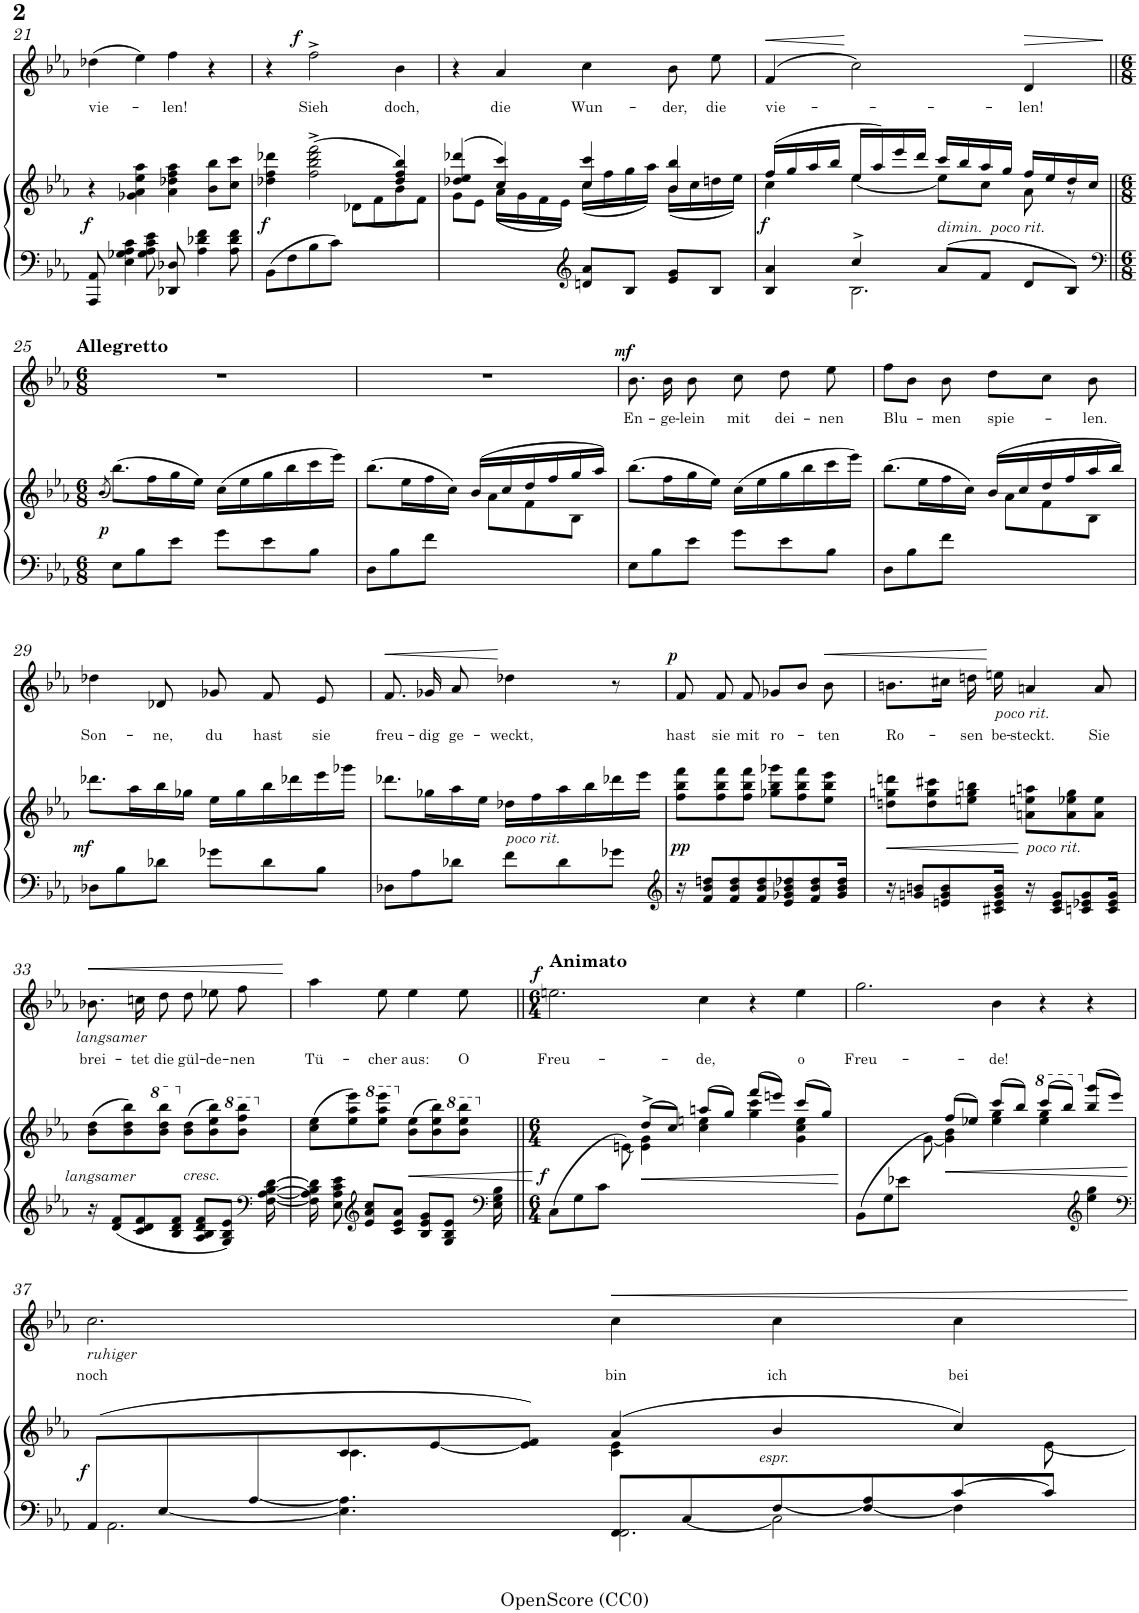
**kern	**kern	**dynam	**kern	**text	**dynam
*part2	*part2	*part2	*part1	*part1	*part1
*staff3	*staff2	*staff2/3	*staff1	*staff1	*staff1
*I"Piano	*	*	*I"Gesang Voice	*	*
*I'Pno	*	*	*	*	*
!!LO:PB:g=z
*clefF4	*clefG2	*	*clefG2	*	*
*k[b-e-a-]	*k[b-e-a-]	*	*k[b-e-a-]	*	*
*M4/4	*M4/4	*	*M4/4	*	*
*met(c)	*met(c)	*	*met(c)	*	*
=21	=21	=21	=21	=21	=21
!	!	!LO:DY:b	!	!LO:LY:b	!
8AAA-/ 8AA-/	4r	f	(4dd-X\	vie-	.
4E-\ 4G-X\ 4A-\ 4c\	.	.	.	.	.
.	4g-X\ 4a-\ 4ee-\ 4aa-\	.	4ee-\)	.	.
8G-\ 8A-\ 8c\ 8e-\	.	.	.	.	.
!	!	!	!	!LO:LY:b	!
8DD-X/ 8D-X/	4a-\ 4dd-X\ 4ff\ 4aa-\	.	4ff\	-len!	.
4A-\ 4d-X\ 4f\	.	.	.	.	.
.	8b-\ 8bb-\L	.	4r	.	.
8A-\ 8d-\ 8f\	8cc\ 8ccc\J	.	.	.	.
=22	=22	=22	=22	=22	=22
*	*^	*	*	*	*
!	!	!	!LO:DY:b	!	!	!
8BB-\L	4dd-X\ 4ff\ 4ddd-X\	2ryy	f	4r	.	.
8F\	.	.	.	.	.	.
!	!	!	!	!	!LO:LY:b	!LO:DY:a
8B-\	(2ff\^ 2bb-\^ 2ddd-\^ 2fff\^	.	.	2ff^\	Sieh	f
8c\J	.	.	.	.	.	.
2ryy	.	(<8d-X\L	.	.	.	.
.	.	8f\	.	.	.	.
!	!	!	!	!	!LO:LY:b	!
.	4dd-/ 4ff/ 4bb-/)	8b-\	.	4b-\	doch,	.
.	.	8f\J)	.	.	.	.
=23	=23	=23	=23	=23	=23	=23
*	*	*^	*	*	*	*
2ryy	(>4dd-X/ 4ee-/ 4ddd-X/	2ryy	8g\L	.	4r	.	.
.	.	.	8e-\J	.	.	.	.
!	!	!	!	!	!	!LO:LY:b	!
.	4cc/ 4ccc/)	.	(<16a-\LL	.	4a-/	die	.
.	.	.	16g\	.	.	.	.
.	.	.	16f\	.	.	.	.
.	.	.	16e-\JJ)	.	.	.	.
*clefG2	*	*	*	*	*	*	*
!	!	!	!	!	!	!LO:LY:b	!
8dn/ 8a-/L	4cc/ 4ccc/	(16cc\LL	2ryy	.	4cc\	Wun-	.
.	.	16ff\	.	.	.	.	.
8B-/J	.	16gg\	.	.	.	.	.
.	.	16aa-\JJ)	.	.	.	.	.
!	!	!	!	!	!	!LO:LY:b	!
8e-/ 8g/L	4b-/ 4bb-/	(16b-\LL	.	.	8b-\	-der,	.
.	.	16cc\	.	.	.	.	.
!	!	!	!	!	!	!LO:LY:b	!
8B-/J	.	16ddn\	.	.	8ee-\	die	.
.	.	16ee-\JJ)	.	.	.	.	.
*	*	*v	*v	*	*	*	*
=24	=24	=24	=24	=24	=24	=24
*^	*	*	*	*	*	*
!	!	!	!	!LO:DY:b	!	!LO:LY:b	!LO:HP:b
4B-/ 4a-/	4ryy	(16ff/LL	4cc\	f	(4f/	vie-	<
.	.	16gg/	.	.	.	.	.
.	.	16aa-/	.	.	.	.	.
.	.	16bb-/JJ	.	.	.	.	.
4cc^/	2.B-\	16ee-/LL	[4ee-\	.	2cc\)	.	[
.	.	16aa-/)	.	.	.	.	.
.	.	16eee-/	.	.	.	.	.
.	.	16ddd/JJ	.	.	.	.	.
!	!	!LO:TX:b:i:t=dimin.  poco rit.	!	!	!	!	!
8a-/L	.	16ccc/LL	8ee-\L]	.	.	.	.
.	.	16bb-/	.	.	.	.	.
8f/J	.	16aa-/	8cc\J	.	.	.	.
.	.	16gg/JJ	.	.	.	.	.
!	!	!	!	!	!	!LO:LY:b	!LO:HP:b
8d/L	.	16ff/LL	8a-\	.	4d/	-len!	>
.	.	16ee-/	.	.	.	.	.
8B-/J	.	16dd/	8r	.	.	.	.
.	.	16cc/JJ	.	.	.	.	.
*v	*v	*	*	*	*	*	*
*	*v	*v	*	*	*	*
.	.	.	.	.	]
!!LO:LB:g=z
=25||	=25||	=25||	=25||	=25||	=25||
*clefF4	*	*	*	*	*
*M6/8	*M6/8	*	*M6/8	*	*
.	(8qb-/	.	.	.	.
!	!	!	!LO:TX:a:B:t=Allegretto	!	!
!	!	!LO:DY:b	!	!	!
8E-\L	(8.bb-\L)	p	2.r	.	.
8B-\	.	.	.	.	.
.	16ff\L	.	.	.	.
8e-\J	16gg\	.	.	.	.
.	16ee-\JJ)	.	.	.	.
8g\L	(16cc\LL	.	.	.	.
.	16ee-\	.	.	.	.
8e-\	16gg\	.	.	.	.
.	16bb-\	.	.	.	.
8B-\J	16ccc\	.	.	.	.
.	16eee-\JJ)	.	.	.	.
=26	=26	=26	=26	=26	=26
*	*^	*	*	*	*
8D\L	(8.bb-\L	4.ryy	.	2.r	.	.
8B-\	.	.	.	.	.	.
.	16ee-\L	.	.	.	.	.
8f\J	16ff\	.	.	.	.	.
.	16cc\JJ)	.	.	.	.	.
4.ryy	(>16b-/LL	8a-\L	.	.	.	.
.	16cc/	.	.	.	.	.
.	16dd/	8f\	.	.	.	.
.	16ff/	.	.	.	.	.
.	16gg/	8B-\J	.	.	.	.
.	16aa-/JJ)	.	.	.	.	.
*	*v	*v	*	*	*	*
=27	=27	=27	=27	=27	=27
!	!	!	!	!LO:LY:b	!LO:DY:a
8E-\L	(8.bb-\L	.	8.b-\	En-	mf
8B-\	.	.	.	.	.
!	!	!	!	!LO:LY:b	!
.	16ff\L	.	16b-\	-ge-	.
!	!	!	!	!LO:LY:b	!
8e-\J	16gg\	.	8b-\	-lein	.
.	16ee-\JJ)	.	.	.	.
!	!	!	!	!LO:LY:b	!
8g\L	(16cc\LL	.	8cc\	mit	.
.	16ee-\	.	.	.	.
!	!	!	!	!LO:LY:b	!
8e-\	16gg\	.	8dd\	dei-	.
.	16bb-\	.	.	.	.
!	!	!	!	!LO:LY:b	!
8B-\J	16ccc\	.	8ee-\	-nen	.
.	16eee-\JJ)	.	.	.	.
=28	=28	=28	=28	=28	=28
*	*^	*	*	*	*
!	!	!	!	!	!LO:LY:b	!
8D\L	(8.bb-\L	4.ryy	.	8ff\L	Blu-	.
8B-\	.	.	.	8b-\J	.	.
.	16ee-\L	.	.	.	.	.
!	!	!	!	!	!LO:LY:b	!
8f\J	16ff\	.	.	8b-\	-men	.
.	16cc\JJ)	.	.	.	.	.
!	!	!	!	!	!LO:LY:b	!
4.ryy	(>16b-/LL	8a-\L	.	8dd\L	spie-	.
.	16cc/	.	.	.	.	.
.	16dd/	8f\	.	8cc\J	.	.
.	16ff/	.	.	.	.	.
!	!	!	!	!	!LO:LY:b	!
.	16aa-/	8B-\J	.	8b-\	-len.	.
.	16bb-/JJ)	.	.	.	.	.
*	*v	*v	*	*	*	*
!!LO:LB:g=z
=29	=29	=29	=29	=29	=29
!	!	!LO:DY:b	!	!LO:LY:b	!
8D-X\L	8.ddd-X\L	mf	4dd-X\	Son-	.
8B-\	.	.	.	.	.
.	16aa-\L	.	.	.	.
!	!	!	!	!LO:LY:b	!
8d-X\J	16bb-\	.	8d-X/	-ne,	.
.	16gg-X\JJ	.	.	.	.
!	!	!	!	!LO:LY:b	!
8g-X\L	16ee-\LL	.	8g-X/	du	.
.	16gg-\	.	.	.	.
!	!	!	!	!LO:LY:b	!
8d-\	16bb-\	.	8f/	hast	.
.	16ddd-X\	.	.	.	.
!	!	!	!	!LO:LY:b	!
8B-\J	16eee-\	.	8e-/	sie	.
.	16ggg-X\JJ	.	.	.	.
=30	=30	=30	=30	=30	=30
!	!	!	!	!LO:LY:b	!LO:HP:b
8D-X\L	8.ddd-X\L	.	8.f/	freu-	<
8A-\	.	.	.	.	.
!	!	!	!	!LO:LY:b	!
.	16gg-X\L	.	16g-X/	-dig	.
!	!	!	!	!LO:LY:b	!
8d-X\J	16aa-\	.	8a-/	ge-	.
.	16ee-\JJ	.	.	.	.
!	!LO:TX:b:i:t=poco rit.	!	!	!	!
!	!	!	!	!LO:LY:b	!
8f\L	16dd-X\LL	.	4dd-X\	-weckt,	[
.	16ff\	.	.	.	.
8d-\	16aa-\	.	.	.	.
.	16bb-\	.	.	.	.
8g-X\J	16ddd-X\	.	8r	.	.
.	16eee-\JJ	.	.	.	.
=31	=31	=31	=31	=31	=31
*clefG2	*	*	*	*	*
!	!	!LO:DY:b	!	!LO:LY:b	!LO:DY:a
16r	8ff\ 8bb-\ 8fff\L	pp	8f/	hast	p
8f/ 8b-/ 8ddn/L	.	.	.	.	.
!	!	!	!	!LO:LY:b	!
.	8ff\ 8bb-\ 8fff\	.	8f/	sie	.
8f/ 8b-/ 8dd/	.	.	.	.	.
!	!	!	!	!LO:LY:b	!
.	8ff\ 8bb-\ 8fff\J	.	8f/	mit	.
8f/ 8b-/ 8dd/	.	.	.	.	.
!	!	!	!	!LO:LY:b	!
.	8gg-X\ 8bb-\ 8ggg-X\L	.	8g-X/L	ro-	.
8e-/ 8g-X/ 8b-/ 8dd-X/	.	.	.	.	.
.	8ff\ 8bb-\ 8fff\	.	8b-/J	.	.
8f/ 8b-/ 8dd-/	.	.	.	.	.
!	!	!	!	!LO:LY:b	!LO:HP:b
.	8ee-\ 8bb-\ 8eee-\J	.	8b-\	-ten	<
16g-/ 16b-/ 16dd-/Jk	.	.	.	.	.
=32	=32	=32	=32	=32	=32
!	!	!LO:HP:b	!	!LO:LY:b	!
16r	8ddn\ 8ggn\ 8dddn\L	<	8.bn\L	Ro-	.
8gn/ 8bn/L	.	.	.	.	.
.	8dd\ 8gg\ 8ccc#X\	.	.	.	.
8en/ 8g/ 8b/	.	.	16cc#X\Jk	.	.
!	!	!	!	!LO:LY:b	!
.	8een\ 8gg\ 8bbn\J	.	16ddn\	-sen	.
!	!	!	!LO:TX:b:i:t=poco rit.	!	!
!	!	!	!	!LO:LY:b	!
16c#X/ 16e/ 16g/ 16b/Jk	.	.	16een\	be-	[
!	!LO:TX:b:i:t=poco rit.	!	!	!	!
!	!	!	!	!LO:LY:b	!
16r	8an\ 8een\ 8aan\L	[	4an/	-steckt.	.
8c#/ 8e/ 8g/L	.	.	.	.	.
.	8a\ 8ee-X\ 8gg\	.	.	.	.
8cn/ 8e-X/ 8g/	.	.	.	.	.
!	!	!	!	!LO:LY:b	!
.	8a\ 8ee-\J	.	8a/	Sie	.
16c/ 16e-/ 16g/Jk	.	.	.	.	.
!!LO:LB:g=z
=33	=33	=33	=33	=33	=33
!	!	!	!LO:TX:b:i:t=langsamer	!	!
!	!LO:TX:b:i:t=langsamer	!	!	!	!
!	!	!	!	!LO:LY:b	!LO:HP:b
16r	(>8b-\ 8dd\L	.	8.b-X\	brei-	<
8d/ 8f/L	.	.	.	.	.
.	8b-\ 8dd\ 8bb-\)	.	.	.	.
!	!	!	!	!LO:LY:b	!
8c/ 8d/ 8f/	.	.	16ccn\	-tet	.
*	*8va	*	*	*	*
!	!	!	!	!LO:LY:b	!
.	8bb-\ 8ddd\ 8bbb-\J	.	8dd\	die	.
8B-/ 8d/ 8f/J	.	.	.	.	.
*	*X8va	*	*	*	*
!	!LO:TX:b:i:t=cresc.	!	!	!	!
!	!	!	!	!LO:LY:b	!
.	(>8b-\ 8dd\L	.	8dd\	gül-	.
8A-/ 8B-/ 8d/ 8f/L	.	.	.	.	.
!	!	!	!	!LO:LY:b	!
.	8b-\ 8ee-\ 8bb-\)	.	8ee-X\	-de-	.
8G/ 8B-/ 8e-/J	.	.	.	.	.
*	*8va	*	*	*	*
!	!	!	!	!LO:LY:b	!
.	8bb-\ 8fff\ 8bbb-\J	.	8ff\	-nen	.
*clefF4	*	*	*	*	*
[16F\ [16A-\ [16B-\ [16d\	.	.	.	.	.
.	.	.	.	.	[
=34	=34	=34	=34	=34	=34
*	*X8va	*	*	*	*
!	!	!	!	!LO:LY:b	!
16F\] 16A-\] 16B-\] 16d\]	(>8cc\ 8ee-\L	.	4aa-\	Tü-	.
8E-\ 8A-\ 8c\ 8e-\	.	.	.	.	.
.	8ee-\ 8aa-\ 8eee-\)	.	.	.	.
*clefG2	*	*	*	*	*
8e-/ 8a-/ 8cc/L	.	.	.	.	.
*	*8va	*	*	*	*
!	!	!	!	!LO:LY:b	!
.	8eee-\ 8aaa-\ 8eeee-\J	.	8ee-\	-cher	.
8c/ 8e-/ 8a-/J	.	.	.	.	.
*	*X8va	*	*	*	*
!	!	!LO:HP:b	!	!LO:LY:b	!
.	(8b-\ 8ee-\L	<	4ee-\	aus:	.
8B-/ 8e-/ 8g/L	.	.	.	.	.
.	8b-\ 8ee-\ 8bb-\)	.	.	.	.
8G/ 8B-/ 8e-/J	.	.	.	.	.
*	*8va	*	*	*	*
!	!	!	!	!LO:LY:b	!
.	8bb-\ 8eee-\ 8bbb-\J	.	8ee-\	O	.
*clefF4	*	*	*	*	*
16E-\ 16G\ 16B-\	.	.	.	.	.
.	.	[	.	.	.
=35||	=35||	=35||	=35||	=35||	=35||
*M6/4	*M6/4	*	*M6/4	*	*
*	*X8va	*	*	*	*
*	*^	*	*	*	*
!	!	!	!	!LO:TX:a:B:t=Animato	!	!
!	!	!	!LO:DY:b	!	!LO:LY:b	!LO:DY:a
(8C\L	2ryy	4.ryy	f	2.een\	Freu-	f
8G\	.	.	.	.	.	.
8c\J	.	.	.	.	.	.
1ryy	.	[<8en\)	.	.	.	.
!	!	!	!LO:HP:b	!	!	!
.	(>8dd^>/L	4e\] 4g\	<	.	.	.
.	8cc/J)	.	.	.	.	.
!	!	!	!	!	!LO:LY:b	!
.	(>8aan/L	4cc\ 4een\	.	4cc\	-de,	.
.	8gg/J)	.	.	.	.	.
.	(>8fff/L	4gg\ 4ccc\	.	4r	.	.
.	8eeen/J)	.	.	.	.	.
!	!	!	!	!	!LO:LY:b	!
.	(>8ccc/L	4g\ 4cc\ 4ee\	.	4ee\	o	.
8ryy	8gg/J)	.	.	.	.	.
*	*v	*v	*	*	*	*
.	.	[	.	.	.
=36	=36	=36	=36	=36	=36
*	*^	*	*	*	*
!	!	!	!	!	!LO:LY:b	!
(8BB-\L	2ryy	4.ryy	.	2.gg\	Freu-	.
8G\	.	.	.	.	.	.
8e-X\J	.	.	.	.	.	.
2..ryy	.	[<8g\)	.	.	.	.
!	!	!	!LO:HP:b	!	!	!
.	(>8ff/L	4g\] 4b-\	<	.	.	.
.	8ee-X/J)	.	.	.	.	.
!	!	!	!	!	!LO:LY:b	!
.	(>8ccc/L	4ee-\ 4gg\	.	4b-\	-de!	.
.	8bb-/J)	.	.	.	.	.
*	*8va	*	*	*	*	*
.	(>8cccc/L	4ee-\ 4gg\	.	4r	.	.
.	8bbb-/J)	.	.	.	.	.
*clefG2	*	*	*	*	*	*
*	*X8va	*	*	*	*	*
4ee-\ 4gg\	(>8bb-/ 8ggg/L	4ryy	.	4r	.	.
.	8eee-/J)	.	.	.	.	.
*	*v	*v	*	*	*	*
.	.	[	.	.	.
!!LO:LB:g=z
=37	=37	=37	=37	=37	=37
*clefF4	*	*	*	*	*
*^	*^	*	*	*	*
*	*^	*	*	*	*	*	*
*	*	*^	*	*	*	*	*	*
*	*	*	*^	*	*	*	*	*	*
*	*	*	*	*^	*	*	*	*	*	*
!	!	!	!	!	!	!	!	!	!LO:TX:b:i:t=ruhiger	!	!
!	!	!	!	!	!	!	!	!LO:DY:b	!	!LO:LY:b	!
(8AA-/L	4.ryy	2.AA-\	2.ryy	1ryy	4ryy	4.ryy	4.ryy	f	2.cc\	noch	.
[<8E-/	.	.	.	.	.	.	.	.	.	.	.
*	*	*	*	*v	*v	*	*	*	*	*	*
[8A-/	.	.	.	.	.	.	.	.	.	.
1ryy	4.E-\] 4.A-\]	.	.	.	8c/	4.c\	.	.	.	.
.	.	.	.	.	[<8e-/	.	.	.	.	.
.	.	.	.	.	8e-/] 8f/J)	.	.	.	.	.
!	!	!	!	!	!	!	!	!	!LO:LY:b	!LO:HP:b
.	2.ryy	8FF/L	2.FF\	.	(4a-/	4c\ 4e-\	.	4cc\	bin	<
.	.	[<8C/	.	.	.	.	.	.	.	.
!	!	!	!	!	!LO:TX:b:i:t=espr.	!	!	!	!	!
!	!	!	!	!	!	!	!	!	!LO:LY:b	!
.	.	[<8F/	.	2C\]	4b-/	4.ryy	.	4cc\	ich	.
.	.	8F/_ 8A-/	.	.	.	.	.	.	.	.
*	*	*	*	*^	*	*	*	*	*	*
!	!	!	!	!	!	!	!	!	!	!LO:LY:b	!
.	.	[8c/	.	.	4F\]	4cc/)	.	.	4cc\	bei	.
8ryy	.	8c/J]	.	.	.	.	[8e-\	.	.	.	.
*v	*v	*v	*v	*v	*v	*	*	*	*	*	*
*	*v	*v	*	*	*	*
.	.	.	.	.	[
=	=	=	=	=	=
*-	*-	*-	*-	*-	*-
